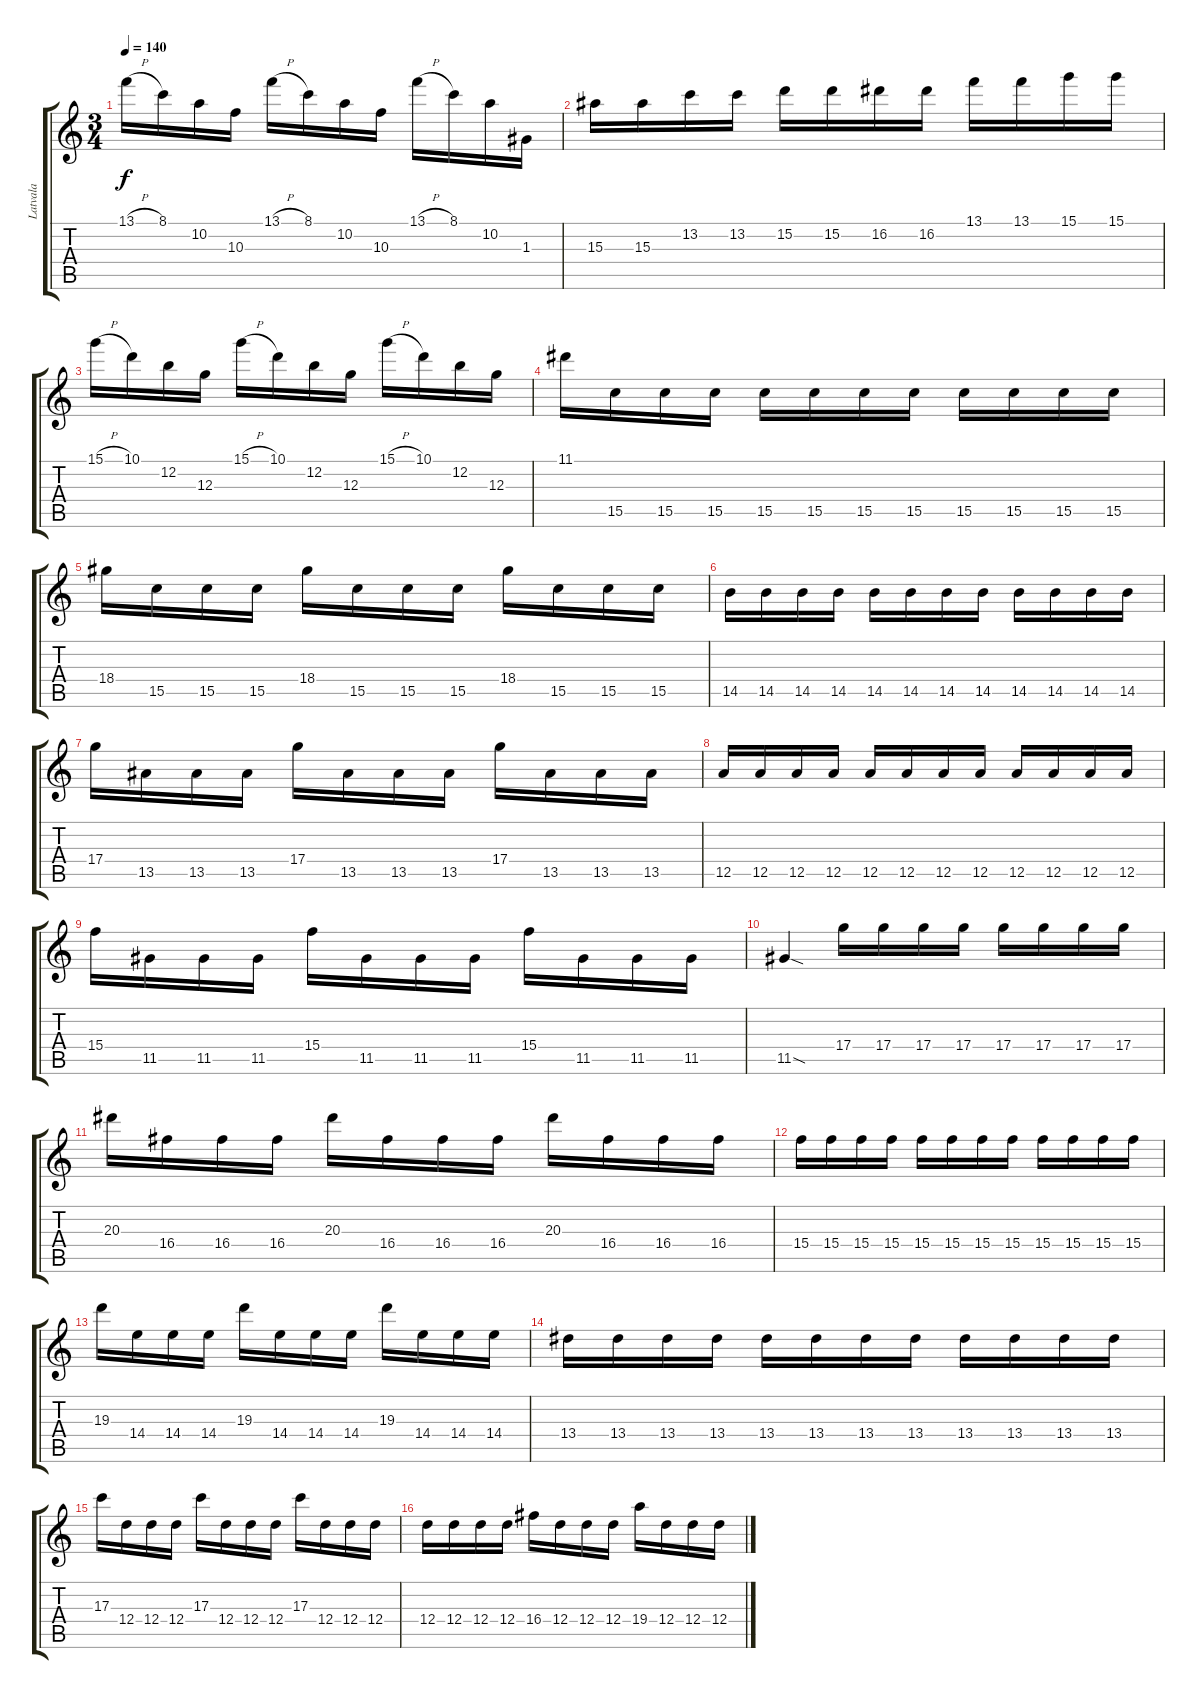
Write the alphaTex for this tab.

\track ("Latvala" "Latvala") {instrument overdrivenguitar}
\staff {score tabs}
\tuning (E4 B3 G3 D3 A2 E2) {hide}
\ts (3 4)
\tempo 140
\clef g2
\ks c
13.1{h}.16{dy f} 8.1.16 10.2.16 10.3.16 13.1{h}.16 8.1.16 10.2.16 10.3.16 13.1{h}.16 8.1.16 10.2.16 1.3.16 |
15.3.16 15.3.16 13.2.16 13.2.16 15.2.16 15.2.16 16.2.16 16.2.16 13.1.16 13.1.16 15.1.16 15.1.16 |
15.1{h}.16 10.1.16 12.2.16 12.3.16 15.1{h}.16 10.1.16 12.2.16 12.3.16 15.1{h}.16 10.1.16 12.2.16 12.3.16 |
11.1.16 15.5.16 15.5.16 15.5.16 15.5.16 15.5.16 15.5.16 15.5.16 15.5.16 15.5.16 15.5.16 15.5.16 |
18.4.16 15.5.16 15.5.16 15.5.16 18.4.16 15.5.16 15.5.16 15.5.16 18.4.16 15.5.16 15.5.16 15.5.16 |
14.5.16 14.5.16 14.5.16 14.5.16 14.5.16 14.5.16 14.5.16 14.5.16 14.5.16 14.5.16 14.5.16 14.5.16 |
17.4.16 13.5.16 13.5.16 13.5.16 17.4.16 13.5.16 13.5.16 13.5.16 17.4.16 13.5.16 13.5.16 13.5.16 |
12.5.16 12.5.16 12.5.16 12.5.16 12.5.16 12.5.16 12.5.16 12.5.16 12.5.16 12.5.16 12.5.16 12.5.16 |
15.4.16 11.5.16 11.5.16 11.5.16 15.4.16 11.5.16 11.5.16 11.5.16 15.4.16 11.5.16 11.5.16 11.5.16 |
11.5{sod}.4 17.4.16 17.4.16 17.4.16 17.4.16 17.4.16 17.4.16 17.4.16 17.4.16 |
20.3.16 16.4.16 16.4.16 16.4.16 20.3.16 16.4.16 16.4.16 16.4.16 20.3.16 16.4.16 16.4.16 16.4.16 |
15.4.16 15.4.16 15.4.16 15.4.16 15.4.16 15.4.16 15.4.16 15.4.16 15.4.16 15.4.16 15.4.16 15.4.16 |
19.3.16 14.4.16 14.4.16 14.4.16 19.3.16 14.4.16 14.4.16 14.4.16 19.3.16 14.4.16 14.4.16 14.4.16 |
13.4.16 13.4.16 13.4.16 13.4.16 13.4.16 13.4.16 13.4.16 13.4.16 13.4.16 13.4.16 13.4.16 13.4.16 |
17.3.16 12.4.16 12.4.16 12.4.16 17.3.16 12.4.16 12.4.16 12.4.16 17.3.16 12.4.16 12.4.16 12.4.16 |
12.4.16 12.4.16 12.4.16 12.4.16 16.4.16 12.4.16 12.4.16 12.4.16 19.4.16 12.4.16 12.4.16 12.4.16
